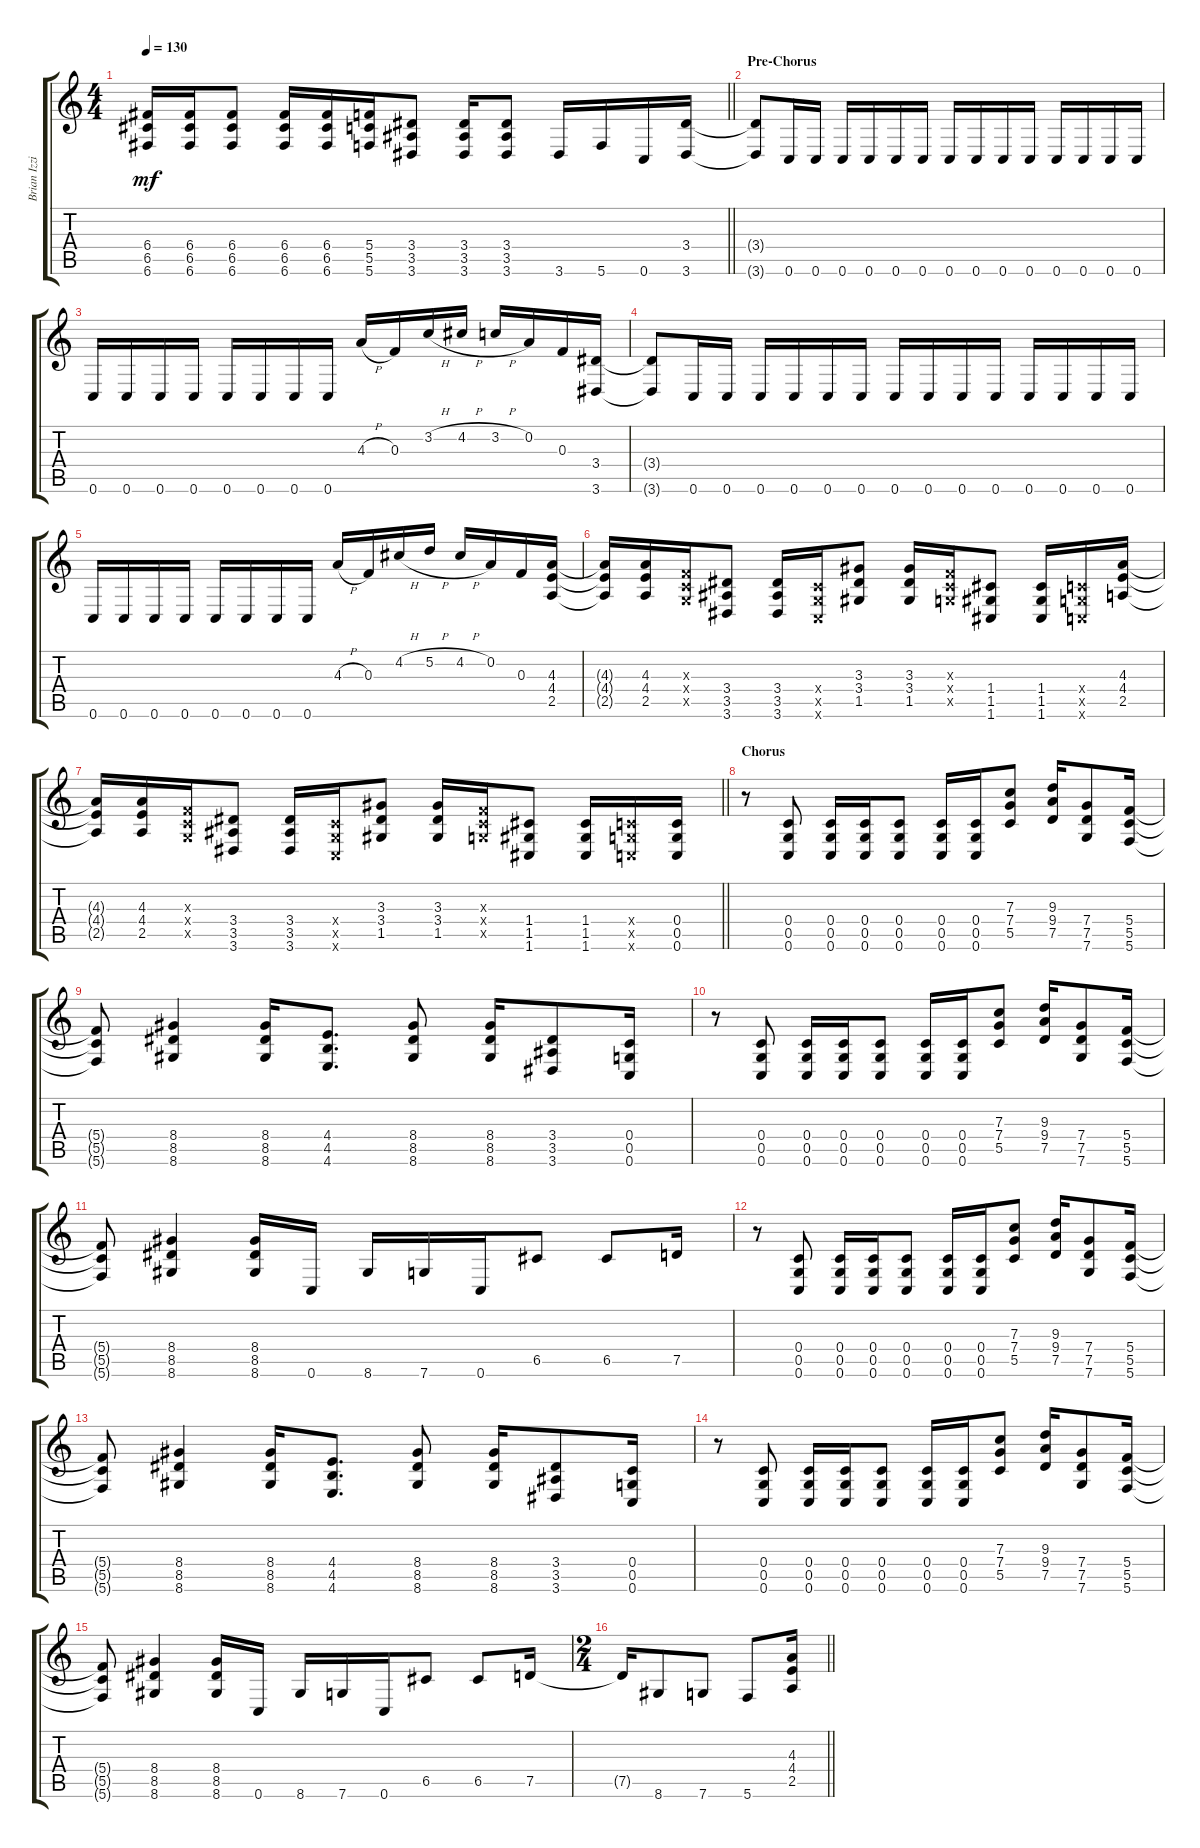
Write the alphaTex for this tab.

\track ("Brian Izzi" "Brian Izzi") {instrument distortionguitar}
\staff {score tabs}
\tuning (D4 A3 F3 C3 G2 C2) {hide}
\ts (4 4)
\tempo 130
\clef g2
\barLineRight lightlight
\ks c
(6.4{t} 6.5{t} 6.6{t}).16{dy mf} (6.4 6.5 6.6).16 (6.4 6.5 6.6).8 (6.4 6.5 6.6).16 (6.4 6.5 6.6).16 (5.4 5.5 5.6).16 (3.4 3.5 3.6).8 (3.4 3.5 3.6).16 (3.4 3.5 3.6).8 3.6.16 5.6.16 0.6.16 (3.4 3.6).16 |
\section ("" "Pre-Chorus")
(3.4{t} 3.6{t}).8 0.6.16 0.6.16 0.6.16 0.6.16 0.6.16 0.6.16 0.6.16 0.6.16 0.6.16 0.6.16 0.6.16 0.6.16 0.6.16 0.6.16 |
0.6.16 0.6.16 0.6.16 0.6.16 0.6.16 0.6.16 0.6.16 0.6.16 4.3{h}.16 0.3.16 3.2{h}.16 4.2{h}.16 3.2{h}.16 0.2.16 0.3.16 (3.4 3.6).16 |
(3.4{t} 3.6{t}).8 0.6.16 0.6.16 0.6.16 0.6.16 0.6.16 0.6.16 0.6.16 0.6.16 0.6.16 0.6.16 0.6.16 0.6.16 0.6.16 0.6.16 |
0.6.16 0.6.16 0.6.16 0.6.16 0.6.16 0.6.16 0.6.16 0.6.16 4.3{h}.16 0.3.16 4.2{h}.16 5.2{h}.16 4.2{h}.16 0.2.16 0.3.16 (4.3 4.4 2.5).16 |
(4.3{t} 4.4{t} 2.5{t}).16 (4.3 4.4 2.5).16 (0.3{x} 0.4{x} 0.5{x}).16 (3.4 3.5 3.6).8 (3.4 3.5 3.6).16 (0.4{x} 0.5{x} 0.6{x}).16 (3.3 3.4 1.5).8 (3.3 3.4 1.5).16 (0.3{x} 0.4{x} 0.5{x}).16 (1.4 1.5 1.6).8 (1.4 1.5 1.6).16 (0.4{x} 0.5{x} 0.6{x}).16 (4.3 4.4 2.5).16 |
\barLineRight lightlight
(4.3{t} 4.4{t} 2.5{t}).16 (4.3 4.4 2.5).16 (0.3{x} 0.4{x} 0.5{x}).16 (3.4 3.5 3.6).8 (3.4 3.5 3.6).16 (0.4{x} 0.5{x} 0.6{x}).16 (3.3 3.4 1.5).8 (3.3 3.4 1.5).16 (0.3{x} 0.4{x} 0.5{x}).16 (1.4 1.5 1.6).8 (1.4 1.5 1.6).16 (0.4{x} 0.5{x} 0.6{x}).16 (0.4 0.5 0.6).16 |
\section ("" "Chorus")
r.8 (0.4 0.5 0.6).8 (0.4 0.5 0.6).16 (0.4 0.5 0.6).16 (0.4 0.5 0.6).8 (0.4 0.5 0.6).16 (0.4 0.5 0.6).16 (7.3 7.4 5.5).8 (9.3 9.4 7.5).16 (7.4 7.5 7.6).8 (5.4 5.5 5.6).16 |
(5.4{t} 5.5{t} 5.6{t}).8 (8.4 8.5 8.6).4 (8.4 8.5 8.6).16 (4.4 4.5 4.6).8{d} (8.4 8.5 8.6).8 (8.4 8.5 8.6).16 (3.4 3.5 3.6).8 (0.4 0.5 0.6).16 |
r.8 (0.4 0.5 0.6).8 (0.4 0.5 0.6).16 (0.4 0.5 0.6).16 (0.4 0.5 0.6).8 (0.4 0.5 0.6).16 (0.4 0.5 0.6).16 (7.3 7.4 5.5).8 (9.3 9.4 7.5).16 (7.4 7.5 7.6).8 (5.4 5.5 5.6).16 |
(5.4{t} 5.5{t} 5.6{t}).8 (8.4 8.5 8.6).4 (8.4 8.5 8.6).16 0.6.16 8.6.16 7.6.16 0.6.16 6.5.8 6.5.8 7.5.16 |
r.8 (0.4 0.5 0.6).8 (0.4 0.5 0.6).16 (0.4 0.5 0.6).16 (0.4 0.5 0.6).8 (0.4 0.5 0.6).16 (0.4 0.5 0.6).16 (7.3 7.4 5.5).8 (9.3 9.4 7.5).16 (7.4 7.5 7.6).8 (5.4 5.5 5.6).16 |
(5.4{t} 5.5{t} 5.6{t}).8 (8.4 8.5 8.6).4 (8.4 8.5 8.6).16 (4.4 4.5 4.6).8{d} (8.4 8.5 8.6).8 (8.4 8.5 8.6).16 (3.4 3.5 3.6).8 (0.4 0.5 0.6).16 |
r.8 (0.4 0.5 0.6).8 (0.4 0.5 0.6).16 (0.4 0.5 0.6).16 (0.4 0.5 0.6).8 (0.4 0.5 0.6).16 (0.4 0.5 0.6).16 (7.3 7.4 5.5).8 (9.3 9.4 7.5).16 (7.4 7.5 7.6).8 (5.4 5.5 5.6).16 |
(5.4{t} 5.5{t} 5.6{t}).8 (8.4 8.5 8.6).4 (8.4 8.5 8.6).16 0.6.16 8.6.16 7.6.16 0.6.16 6.5.8 6.5.8 7.5.16 |
\ts (2 4)
\barLineRight lightlight
7.5{t}.16 8.6.8 7.6.8 5.6.8 (4.3 4.4 2.5).16
